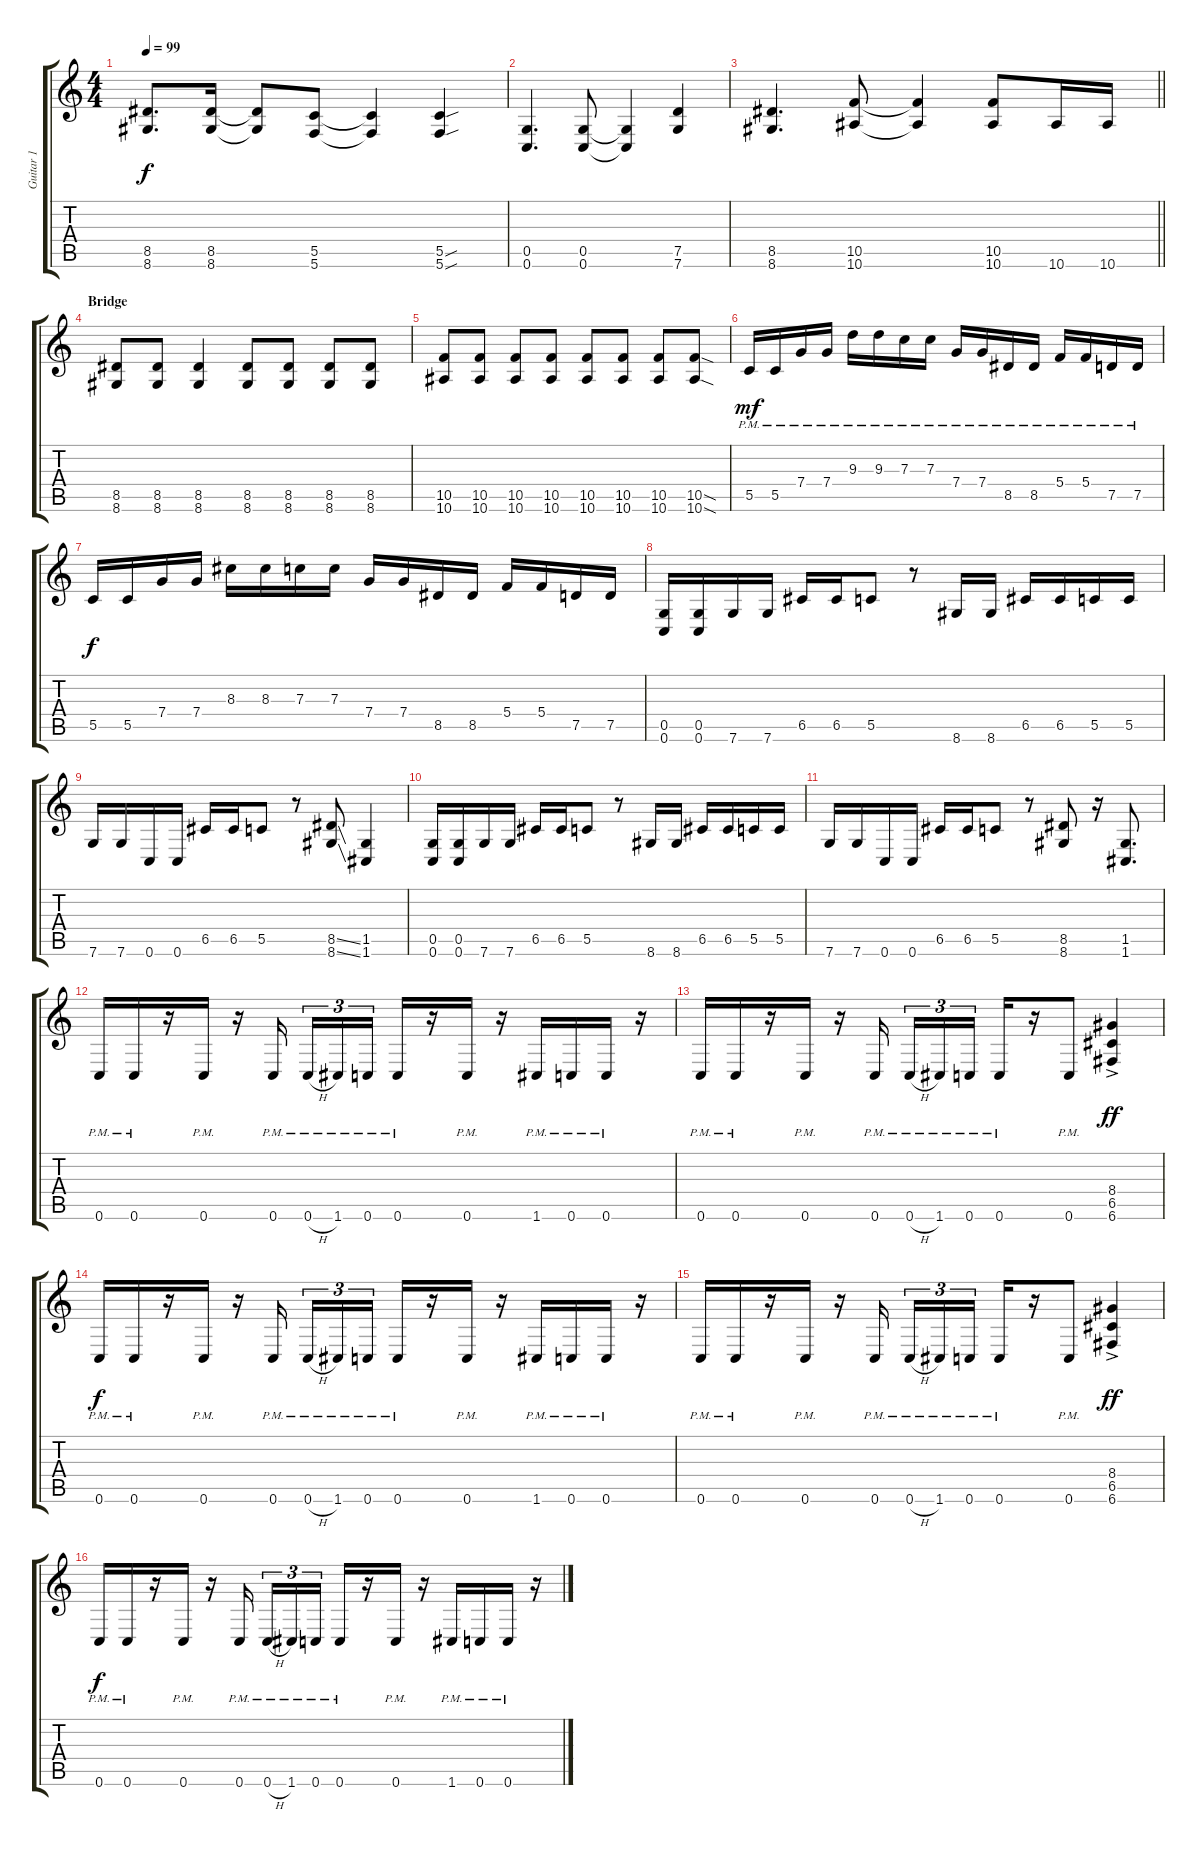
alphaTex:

\track ("Guitar 1" "Guitar 1") {instrument distortionguitar}
\staff {score tabs}
\tuning (D4 A3 F3 C3 G2 C2) {hide}
\ts (4 4)
\tempo 99
\clef g2
\ks c
(8.5 8.6).8{d dy f} (8.5 8.6).16 (8.5{t} 8.6{t}).8 (5.5 5.6).8 (5.5{t} 5.6{t}).4 (5.5{sou} 5.6{sou}).4 |
(0.5 0.6).4{d} (0.5 0.6).8 (0.5{t} 0.6{t}).4 (7.5 7.6).4 |
\barLineRight lightlight
(8.5 8.6).4{d} (10.5 10.6).8 (10.5{t} 10.6{t}).4 (10.5 10.6).8 10.6.16 10.6.16 |
\section ("" "Bridge")
(8.5 8.6).8 (8.5 8.6).8 (8.5 8.6).4 (8.5 8.6).8 (8.5 8.6).8 (8.5 8.6).8 (8.5 8.6).8 |
(10.5 10.6).8 (10.5 10.6).8 (10.5 10.6).8 (10.5 10.6).8 (10.5 10.6).8 (10.5 10.6).8 (10.5 10.6).8 (10.5{sod} 10.6{sod}).8 |
5.5{pm}.16{dy mf} 5.5{pm}.16 7.4{pm}.16 7.4{pm}.16 9.3{pm}.16 9.3{pm}.16 7.3{pm}.16 7.3{pm}.16 7.4{pm}.16 7.4{pm}.16 8.5{pm}.16 8.5{pm}.16 5.4{pm}.16 5.4{pm}.16 7.5{pm}.16 7.5{pm}.16 |
5.5.16{dy f} 5.5.16 7.4.16 7.4.16 8.3.16 8.3.16 7.3.16 7.3.16 7.4.16 7.4.16 8.5.16 8.5.16 5.4.16 5.4.16 7.5.16 7.5.16 |
(0.5 0.6).16 (0.5 0.6).16 7.6.16 7.6.16 6.5.16 6.5.16 5.5.8 r.8 8.6.16 8.6.16 6.5.16 6.5.16 5.5.16 5.5.16 |
7.6.16 7.6.16 0.6.16 0.6.16 6.5.16 6.5.16 5.5.8 r.8 (8.5{ss} 8.6{ss}).8 (1.5 1.6).4 |
(0.5 0.6).16 (0.5 0.6).16 7.6.16 7.6.16 6.5.16 6.5.16 5.5.8 r.8 8.6.16 8.6.16 6.5.16 6.5.16 5.5.16 5.5.16 |
7.6.16 7.6.16 0.6.16 0.6.16 6.5.16 6.5.16 5.5.8 r.8 (8.5 8.6).8 r.16 (1.5 1.6).8{d} |
0.6{pm}.16 0.6{pm}.16 r.16 0.6{pm}.16 r.16 0.6{pm}.16{beam splitsecondary} 0.6{h pm}.16{tu (3 2)} 1.6{pm}.16{tu (3 2)} 0.6{pm}.16{tu (3 2)} 0.6{pm}.16 r.16 0.6{pm}.16 r.16 1.6{pm}.16 0.6{pm}.16 0.6{pm}.16 r.16 |
0.6{pm}.16 0.6{pm}.16 r.16 0.6{pm}.16 r.16 0.6{pm}.16{beam splitsecondary} 0.6{h pm}.16{tu (3 2)} 1.6{pm}.16{tu (3 2)} 0.6{pm}.16{tu (3 2)} 0.6{pm}.16 r.16 0.6{pm}.8 (8.4{ac} 6.5{ac} 6.6{ac}).4{dy ff} |
0.6{pm}.16{dy f} 0.6{pm}.16 r.16 0.6{pm}.16 r.16 0.6{pm}.16{beam splitsecondary} 0.6{h pm}.16{tu (3 2)} 1.6{pm}.16{tu (3 2)} 0.6{pm}.16{tu (3 2)} 0.6{pm}.16 r.16 0.6{pm}.16 r.16 1.6{pm}.16 0.6{pm}.16 0.6{pm}.16 r.16 |
0.6{pm}.16 0.6{pm}.16 r.16 0.6{pm}.16 r.16 0.6{pm}.16{beam splitsecondary} 0.6{h pm}.16{tu (3 2)} 1.6{pm}.16{tu (3 2)} 0.6{pm}.16{tu (3 2)} 0.6{pm}.16 r.16 0.6{pm}.8 (8.4{ac} 6.5{ac} 6.6{ac}).4{dy ff} |
0.6{pm}.16{dy f} 0.6{pm}.16 r.16 0.6{pm}.16 r.16 0.6{pm}.16{beam splitsecondary} 0.6{h pm}.16{tu (3 2)} 1.6{pm}.16{tu (3 2)} 0.6{pm}.16{tu (3 2)} 0.6{pm}.16 r.16 0.6{pm}.16 r.16 1.6{pm}.16 0.6{pm}.16 0.6{pm}.16 r.16
